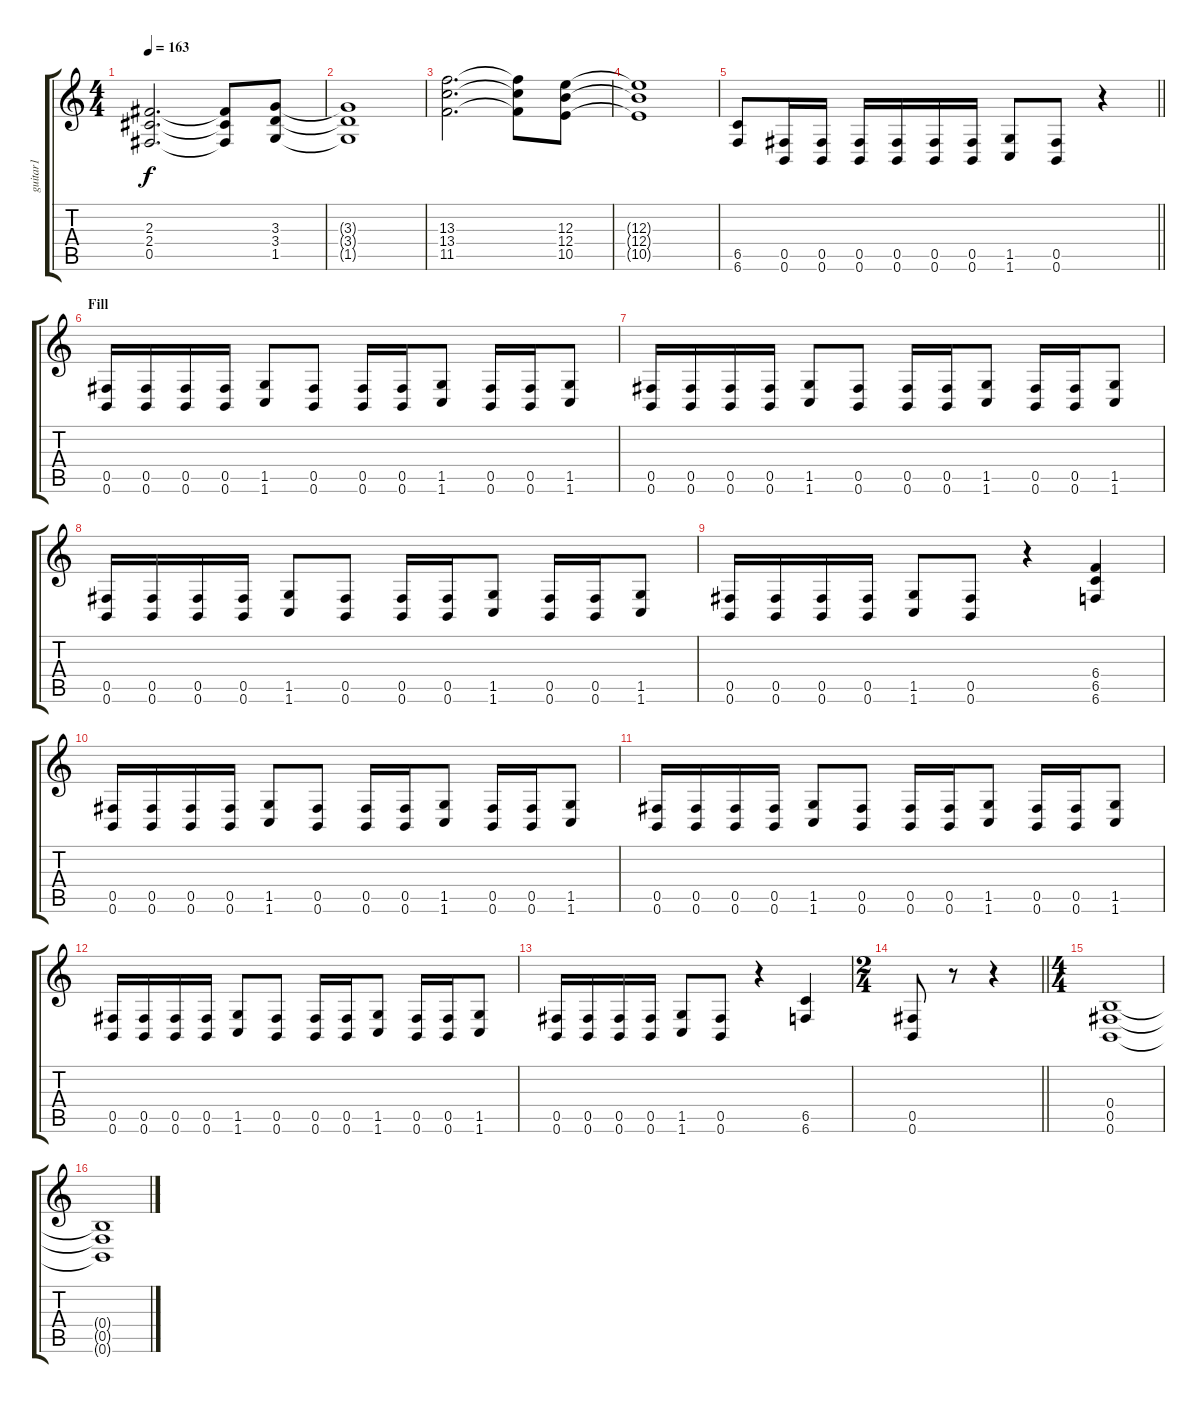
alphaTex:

\track ("guitar1" "guitar1") {instrument overdrivenguitar}
\staff {score tabs}
\tuning (Db4 Ab3 E3 B2 Gb2 B1) {hide}
\ts (4 4)
\tempo 163
\clef g2
\ks c
(2.3 2.4 0.5).2{d dy f} (2.3{t} 2.4{t} 0.5{t}).8 (3.3 3.4 1.5).8 |
(3.3{t} 3.4{t} 1.5{t}).1 |
(13.3 13.4 11.5).2{d} (13.3{t} 13.4{t} 11.5{t}).8 (12.3 12.4 10.5).8 |
(12.3{t} 12.4{t} 10.5{t}).1 |
\barLineRight lightlight
(6.5 6.6).8 (0.5 0.6).16 (0.5 0.6).16 (0.5 0.6).16 (0.5 0.6).16 (0.5 0.6).16 (0.5 0.6).16 (1.5 1.6).8 (0.5 0.6).8 r.4 |
\section ("" "Fill")
(0.5 0.6).16 (0.5 0.6).16 (0.5 0.6).16 (0.5 0.6).16 (1.5 1.6).8 (0.5 0.6).8 (0.5 0.6).16 (0.5 0.6).16 (1.5 1.6).8 (0.5 0.6).16 (0.5 0.6).16 (1.5 1.6).8 |
(0.5 0.6).16 (0.5 0.6).16 (0.5 0.6).16 (0.5 0.6).16 (1.5 1.6).8 (0.5 0.6).8 (0.5 0.6).16 (0.5 0.6).16 (1.5 1.6).8 (0.5 0.6).16 (0.5 0.6).16 (1.5 1.6).8 |
(0.5 0.6).16 (0.5 0.6).16 (0.5 0.6).16 (0.5 0.6).16 (1.5 1.6).8 (0.5 0.6).8 (0.5 0.6).16 (0.5 0.6).16 (1.5 1.6).8 (0.5 0.6).16 (0.5 0.6).16 (1.5 1.6).8 |
(0.5 0.6).16 (0.5 0.6).16 (0.5 0.6).16 (0.5 0.6).16 (1.5 1.6).8 (0.5 0.6).8 r.4 (6.4 6.5 6.6).4 |
(0.5 0.6).16 (0.5 0.6).16 (0.5 0.6).16 (0.5 0.6).16 (1.5 1.6).8 (0.5 0.6).8 (0.5 0.6).16 (0.5 0.6).16 (1.5 1.6).8 (0.5 0.6).16 (0.5 0.6).16 (1.5 1.6).8 |
(0.5 0.6).16 (0.5 0.6).16 (0.5 0.6).16 (0.5 0.6).16 (1.5 1.6).8 (0.5 0.6).8 (0.5 0.6).16 (0.5 0.6).16 (1.5 1.6).8 (0.5 0.6).16 (0.5 0.6).16 (1.5 1.6).8 |
(0.5 0.6).16 (0.5 0.6).16 (0.5 0.6).16 (0.5 0.6).16 (1.5 1.6).8 (0.5 0.6).8 (0.5 0.6).16 (0.5 0.6).16 (1.5 1.6).8 (0.5 0.6).16 (0.5 0.6).16 (1.5 1.6).8 |
(0.5 0.6).16 (0.5 0.6).16 (0.5 0.6).16 (0.5 0.6).16 (1.5 1.6).8 (0.5 0.6).8 r.4 (6.5 6.6).4 |
\ts (2 4)
\barLineRight lightlight
(0.5 0.6).8 r.8 r.4 |
\ts (4 4)
(0.4 0.5 0.6).1 |
(0.4{t} 0.5{t} 0.6{t}).1
